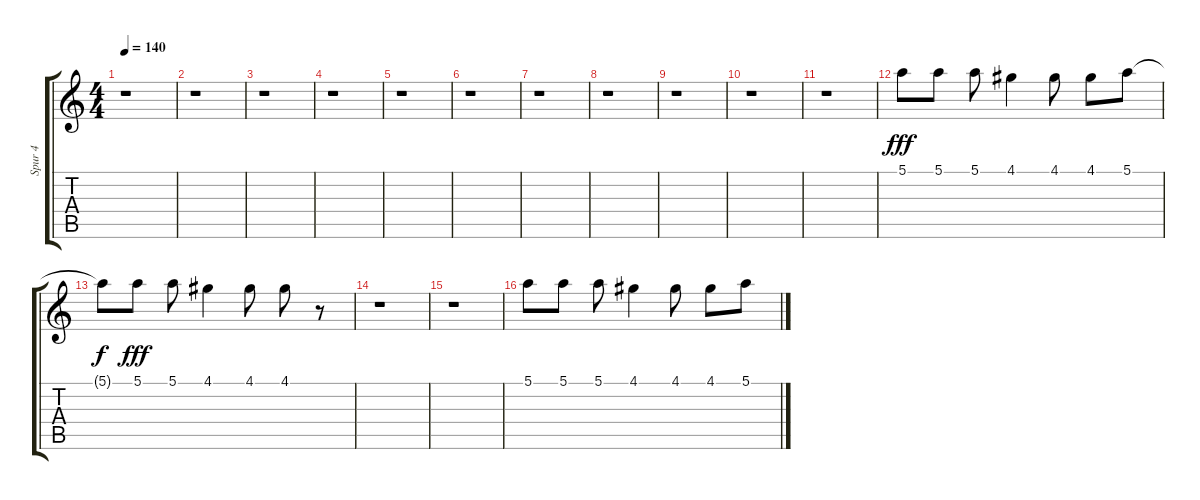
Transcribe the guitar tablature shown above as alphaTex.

\track ("Spur 4" "Spur 4") {instrument electricguitarjazz}
\staff {score tabs}
\tuning (E4 B3 G3 D3 A2 E2) {hide}
\ts (4 4)
\tempo 140
\clef g2
\ks c
r.1{dy fff} |
r.1 |
r.1 |
r.1 |
r.1 |
r.1 |
r.1 |
r.1 |
r.1 |
r.1 |
r.1 |
5.1.8{volume 10} 5.1.8 5.1.8 4.1.4 4.1.8 4.1.8 5.1.8 |
5.1{t}.8{dy f} 5.1.8{dy fff} 5.1.8 4.1.4 4.1.8 4.1.8 r.8 |
r.1 |
r.1 |
5.1.8 5.1.8 5.1.8 4.1.4 4.1.8 4.1.8 5.1.8
